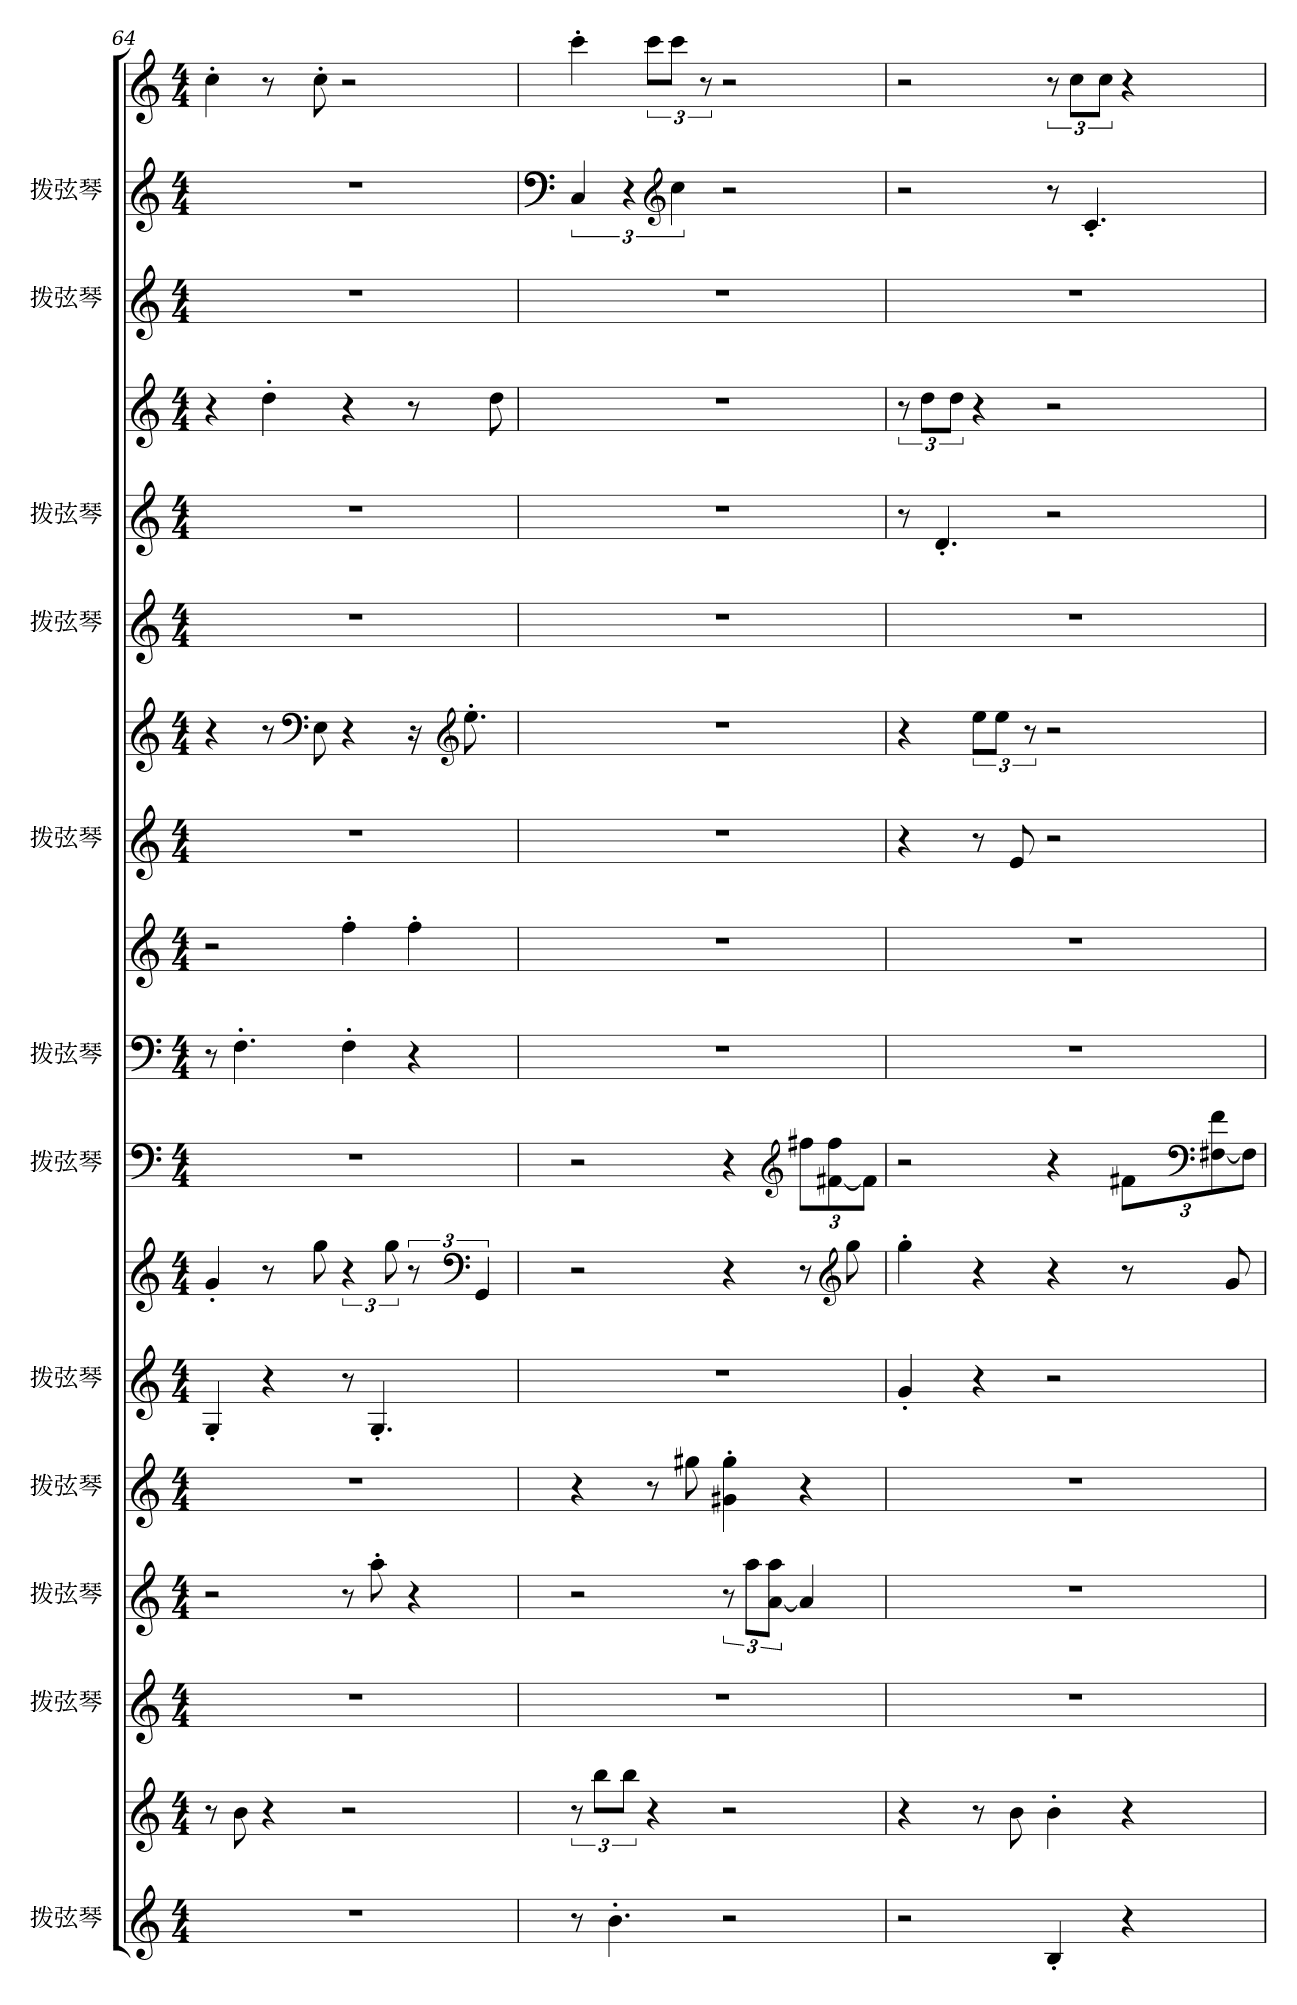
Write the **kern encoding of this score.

**kern	**kern	**kern	**kern	**kern	**kern	**kern	**kern	**kern	**kern	**kern	**kern	**kern	**kern	**kern	**kern	**kern	**kern
*part12	*part12	*part11	*part10	*part9	*part8	*part8	*part7	*part6	*part6	*part5	*part5	*part4	*part3	*part3	*part2	*part1	*part1
*staff18	*staff17	*staff16	*staff15	*staff14	*staff13	*staff12	*staff11	*staff10	*staff9	*staff8	*staff7	*staff6	*staff5	*staff4	*staff3	*staff2	*staff1
*I"拨弦琴	*	*I"拨弦琴	*I"拨弦琴	*I"拨弦琴	*I"拨弦琴	*	*I"拨弦琴	*I"拨弦琴	*	*I"拨弦琴	*	*I"拨弦琴	*I"拨弦琴	*	*I"拨弦琴	*I"拨弦琴	*
*clefG2	*clefG2	*clefG2	*clefG2	*clefG2	*clefG2	*clefG2	*clefF4	*clefF4	*clefG2	*clefG2	*clefG2	*clefG2	*clefG2	*clefG2	*clefG2	*clefG2	*clefG2
*k[]	*k[]	*k[]	*k[]	*k[]	*k[]	*k[]	*k[]	*k[]	*k[]	*k[]	*k[]	*k[]	*k[]	*k[]	*k[]	*k[]	*k[]
*M4/4	*M4/4	*M4/4	*M4/4	*M4/4	*M4/4	*M4/4	*M4/4	*M4/4	*M4/4	*M4/4	*M4/4	*M4/4	*M4/4	*M4/4	*M4/4	*M4/4	*M4/4
=64	=64	=64	=64	=64	=64	=64	=64	=64	=64	=64	=64	=64	=64	=64	=64	=64	=64
1r	8r	1r	2r	1r	4G'/	4g'/	1r	8r	2r	1r	4r	1r	1r	4r	1r	1r	4cc'\
.	8b\	.	.	.	.	.	.	4.F'\	.	.	.	.	.	.	.	.	.
.	4r	.	.	.	4r	8r	.	.	.	.	8r	.	.	4dd'\	.	.	8r
*	*	*	*	*	*	*	*	*	*	*	*clefF4	*	*	*	*	*	*
.	.	.	.	.	.	8gg\	.	.	.	.	8E\	.	.	.	.	.	8cc'\
.	2r	.	8r	.	8r	6r	.	4F'\	4ff'\	.	4r	.	.	4r	.	.	2r
.	.	.	8aa'\	.	4.G'/	.	.	.	.	.	.	.	.	.	.	.	.
.	.	.	.	.	.	12gg\	.	.	.	.	.	.	.	.	.	.	.
.	.	.	4r	.	.	12r	.	4r	4ff'\	.	16r	.	.	8r	.	.	.
*	*	*	*	*	*	*	*	*	*	*	*clefG2	*	*	*	*	*	*
.	.	.	.	.	.	.	.	.	.	.	8.ee'\	.	.	.	.	.	.
*	*	*	*	*	*	*clefF4	*	*	*	*	*	*	*	*	*	*	*
.	.	.	.	.	.	6GG/	.	.	.	.	.	.	.	.	.	.	.
.	.	.	.	.	.	.	.	.	.	.	.	.	.	8dd\	.	.	.
!!LO:PB:g=z
=65	=65	=65	=65	=65	=65	=65	=65	=65	=65	=65	=65	=65	=65	=65	=65	=65	=65
*	*	*	*	*	*	*	*	*	*	*	*	*	*	*	*	*clefF4	*
8r	12r	1r	2r	4r	1r	2r	2r	1r	1r	1r	1r	1r	1r	1r	1r	6C/	4ccc'\
.	12bb\L	.	.	.	.	.	.	.	.	.	.	.	.	.	.	.	.
4.b'\	.	.	.	.	.	.	.	.	.	.	.	.	.	.	.	.	.
.	12bb\J	.	.	.	.	.	.	.	.	.	.	.	.	.	.	6r	.
.	4r	.	.	8r	.	.	.	.	.	.	.	.	.	.	.	.	12ccc\L
*	*	*	*	*	*	*	*	*	*	*	*	*	*	*	*	*clefG2	*
.	.	.	.	.	.	.	.	.	.	.	.	.	.	.	.	6cc\	12ccc\J
.	.	.	.	8gg#X\	.	.	.	.	.	.	.	.	.	.	.	.	.
.	.	.	.	.	.	.	.	.	.	.	.	.	.	.	.	.	12r
2r	2r	.	12r	4g#X\' 4gg#\'	.	4r	4r	.	.	.	.	.	.	.	.	2r	2r
.	.	.	12aa\L	.	.	.	.	.	.	.	.	.	.	.	.	.	.
.	.	.	[12a\ 12aa\J	.	.	.	.	.	.	.	.	.	.	.	.	.	.
*	*	*	*	*	*	*	*clefG2	*	*	*	*	*	*	*	*	*	*
*	*	*	*	*	*	*	*Xbrackettup	*	*	*	*	*	*	*	*	*	*
.	.	.	4a/]	4r	.	8r	12ff#X\L	.	.	.	.	.	.	.	.	.	.
.	.	.	.	.	.	.	[12f#X\ 12ff#\	.	.	.	.	.	.	.	.	.	.
*	*	*	*	*	*	*clefG2	*	*	*	*	*	*	*	*	*	*	*
.	.	.	.	.	.	8gg\	.	.	.	.	.	.	.	.	.	.	.
.	.	.	.	.	.	.	12f#\J]	.	.	.	.	.	.	.	.	.	.
=66	=66	=66	=66	=66	=66	=66	=66	=66	=66	=66	=66	=66	=66	=66	=66	=66	=66
2r	4r	1r	1r	1r	4g'/	4gg'\	2r	1r	1r	4r	4r	1r	8r	12r	1r	2r	2r
.	.	.	.	.	.	.	.	.	.	.	.	.	.	12dd\L	.	.	.
.	.	.	.	.	.	.	.	.	.	.	.	.	4.d'/	.	.	.	.
.	.	.	.	.	.	.	.	.	.	.	.	.	.	12dd\J	.	.	.
.	8r	.	.	.	4r	4r	.	.	.	8r	12ee\L	.	.	4r	.	.	.
.	.	.	.	.	.	.	.	.	.	.	12ee\J	.	.	.	.	.	.
.	8b\	.	.	.	.	.	.	.	.	8e/	.	.	.	.	.	.	.
.	.	.	.	.	.	.	.	.	.	.	12r	.	.	.	.	.	.
4B'/	4b'\	.	.	.	2r	4r	4r	.	.	2r	2r	.	2r	2r	.	8r	12r
.	.	.	.	.	.	.	.	.	.	.	.	.	.	.	.	.	12cc\L
.	.	.	.	.	.	.	.	.	.	.	.	.	.	.	.	4.c'/	.
.	.	.	.	.	.	.	.	.	.	.	.	.	.	.	.	.	12cc\J
4r	4r	.	.	.	.	8r	12f#X\L	.	.	.	.	.	.	.	.	.	4r
*	*	*	*	*	*	*	*clefF4	*	*	*	*	*	*	*	*	*	*
.	.	.	.	.	.	.	[12F#X\ 12f#\	.	.	.	.	.	.	.	.	.	.
.	.	.	.	.	.	8g/	.	.	.	.	.	.	.	.	.	.	.
.	.	.	.	.	.	.	12F#\J]	.	.	.	.	.	.	.	.	.	.
=	=	=	=	=	=	=	=	=	=	=	=	=	=	=	=	=	=
*-	*-	*-	*-	*-	*-	*-	*-	*-	*-	*-	*-	*-	*-	*-	*-	*-	*-
